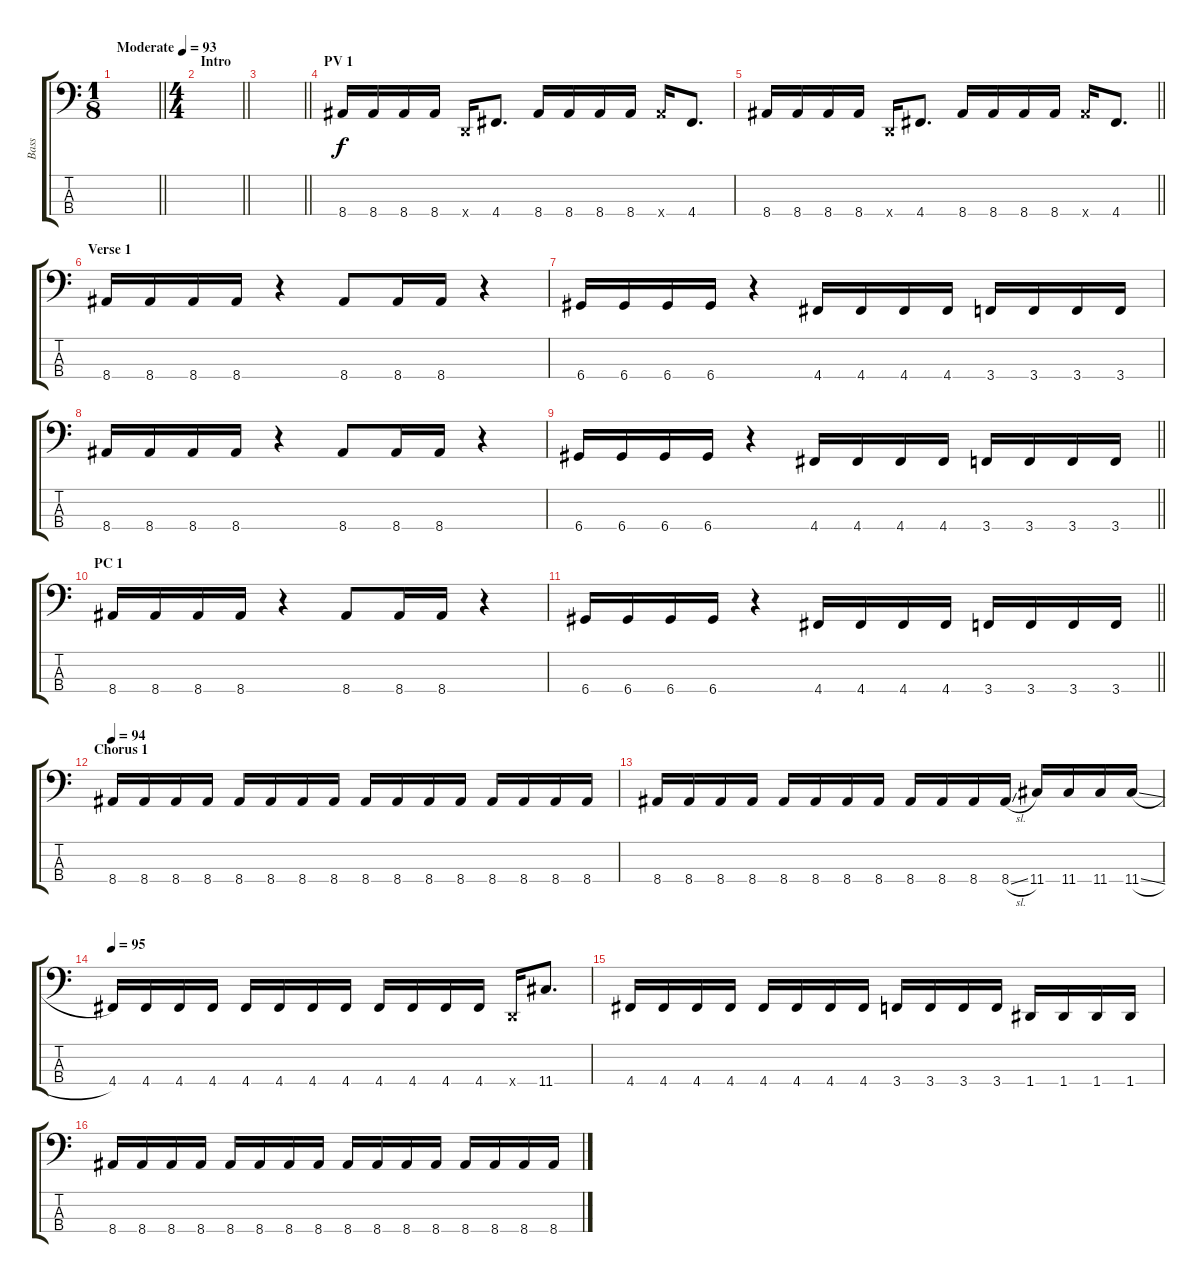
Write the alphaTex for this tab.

\track ("Bass" "Bass") {instrument electricbassfinger}
\staff {score tabs}
\tuning (G2 D2 A1 D1) {hide}
\ts (1 8)
\tempo (93 "Moderate")
\clef f4
\barLineRight lightlight
\ks c
|
\ts (4 4)
\section ("" "Intro")
\barLineRight lightlight
|
\barLineRight lightlight
|
\section ("" "PV 1")
8.4.16 8.4.16 8.4.16 8.4.16 0.4{x}.16 4.4.8{d} 8.4.16 8.4.16 8.4.16 8.4.16 8.4{x}.16 4.4.8{d} |
\barLineRight lightlight
8.4.16 8.4.16 8.4.16 8.4.16 0.4{x}.16 4.4.8{d} 8.4.16 8.4.16 8.4.16 8.4.16 8.4{x}.16 4.4.8{d} |
\section ("" "Verse 1")
8.4.16 8.4.16 8.4.16 8.4.16 r.4 8.4.8 8.4.16 8.4.16 r.4 |
6.4.16 6.4.16 6.4.16 6.4.16 r.4 4.4.16 4.4.16 4.4.16 4.4.16 3.4.16 3.4.16 3.4.16 3.4.16 |
8.4.16 8.4.16 8.4.16 8.4.16 r.4 8.4.8 8.4.16 8.4.16 r.4 |
\barLineRight lightlight
6.4.16 6.4.16 6.4.16 6.4.16 r.4 4.4.16 4.4.16 4.4.16 4.4.16 3.4.16 3.4.16 3.4.16 3.4.16 |
\section ("" "PC 1")
8.4.16 8.4.16 8.4.16 8.4.16 r.4 8.4.8 8.4.16 8.4.16 r.4 |
\barLineRight lightlight
6.4.16 6.4.16 6.4.16 6.4.16 r.4 4.4.16 4.4.16 4.4.16 4.4.16 3.4.16 3.4.16 3.4.16 3.4.16 |
\section ("" "Chorus 1")
\tempo 94
8.4.16 8.4.16 8.4.16 8.4.16 8.4.16 8.4.16 8.4.16 8.4.16 8.4.16 8.4.16 8.4.16 8.4.16 8.4.16 8.4.16 8.4.16 8.4.16 |
8.4.16 8.4.16 8.4.16 8.4.16 8.4.16 8.4.16 8.4.16 8.4.16 8.4.16 8.4.16 8.4.16 8.4{sl}.16 11.4.16 11.4.16 11.4.16 11.4{sl}.16 |
\tempo 95
4.4.16 4.4.16 4.4.16 4.4.16 4.4.16 4.4.16 4.4.16 4.4.16 4.4.16 4.4.16 4.4.16 4.4.16 0.4{x}.16 11.4.8{d} |
4.4.16 4.4.16 4.4.16 4.4.16 4.4.16 4.4.16 4.4.16 4.4.16 3.4.16 3.4.16 3.4.16 3.4.16 1.4.16 1.4.16 1.4.16 1.4.16 |
8.4.16 8.4.16 8.4.16 8.4.16 8.4.16 8.4.16 8.4.16 8.4.16 8.4.16 8.4.16 8.4.16 8.4.16 8.4.16 8.4.16 8.4.16 8.4.16
